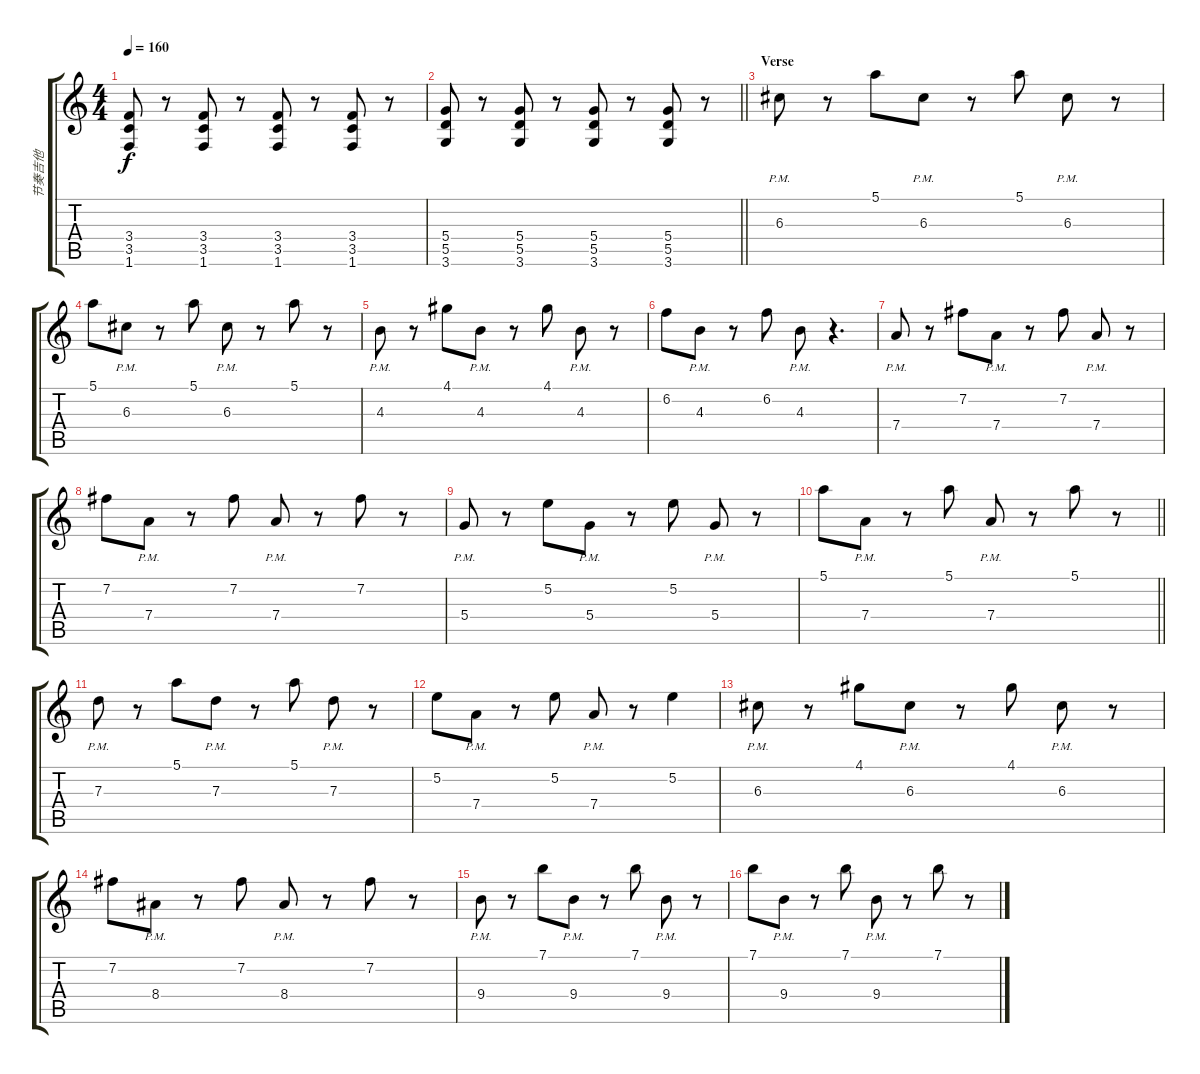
\track ("节奏吉他" "节奏吉他") {instrument overdrivenguitar}
\staff {score tabs}
\tuning (E4 B3 G3 D3 A2 E2) {hide}
\ts (4 4)
\tempo 160
\clef g2
\ks c
(3.4 3.5 1.6).8{dy f} r.8 (3.4 3.5 1.6).8 r.8 (3.4 3.5 1.6).8 r.8 (3.4 3.5 1.6).8 r.8 |
\barLineRight lightlight
(5.4 5.5 3.6).8 r.8 (5.4 5.5 3.6).8 r.8 (5.4 5.5 3.6).8 r.8 (5.4 5.5 3.6).8 r.8 |
\section ("" "Verse")
6.3{pm}.8 r.8 5.1.8 6.3{pm}.8 r.8 5.1.8 6.3{pm}.8 r.8 |
5.1.8 6.3{pm}.8 r.8 5.1.8 6.3{pm}.8 r.8 5.1.8 r.8 |
4.3{pm}.8 r.8 4.1.8 4.3{pm}.8 r.8 4.1.8 4.3{pm}.8 r.8 |
6.2.8 4.3{pm}.8 r.8 6.2.8 4.3{pm}.8 r.4{d} |
7.4{pm}.8 r.8 7.2.8 7.4{pm}.8 r.8 7.2.8 7.4{pm}.8 r.8 |
7.2.8 7.4{pm}.8 r.8 7.2.8 7.4{pm}.8 r.8 7.2.8 r.8 |
5.4{pm}.8 r.8 5.2.8 5.4{pm}.8 r.8 5.2.8 5.4{pm}.8 r.8 |
\barLineRight lightlight
5.1.8 7.4{pm}.8 r.8 5.1.8 7.4{pm}.8 r.8 5.1.8 r.8 |
7.3{pm}.8 r.8 5.1.8 7.3{pm}.8 r.8 5.1.8 7.3{pm}.8 r.8 |
5.2.8 7.4{pm}.8 r.8 5.2.8 7.4{pm}.8 r.8 5.2.4 |
6.3{pm}.8 r.8 4.1.8 6.3{pm}.8 r.8 4.1.8 6.3{pm}.8 r.8 |
7.2.8 8.4{pm}.8 r.8 7.2.8 8.4{pm}.8 r.8 7.2.8 r.8 |
9.4{pm}.8 r.8 7.1.8 9.4{pm}.8 r.8 7.1.8 9.4{pm}.8 r.8 |
7.1.8 9.4{pm}.8 r.8 7.1.8 9.4{pm}.8 r.8 7.1.8 r.8
